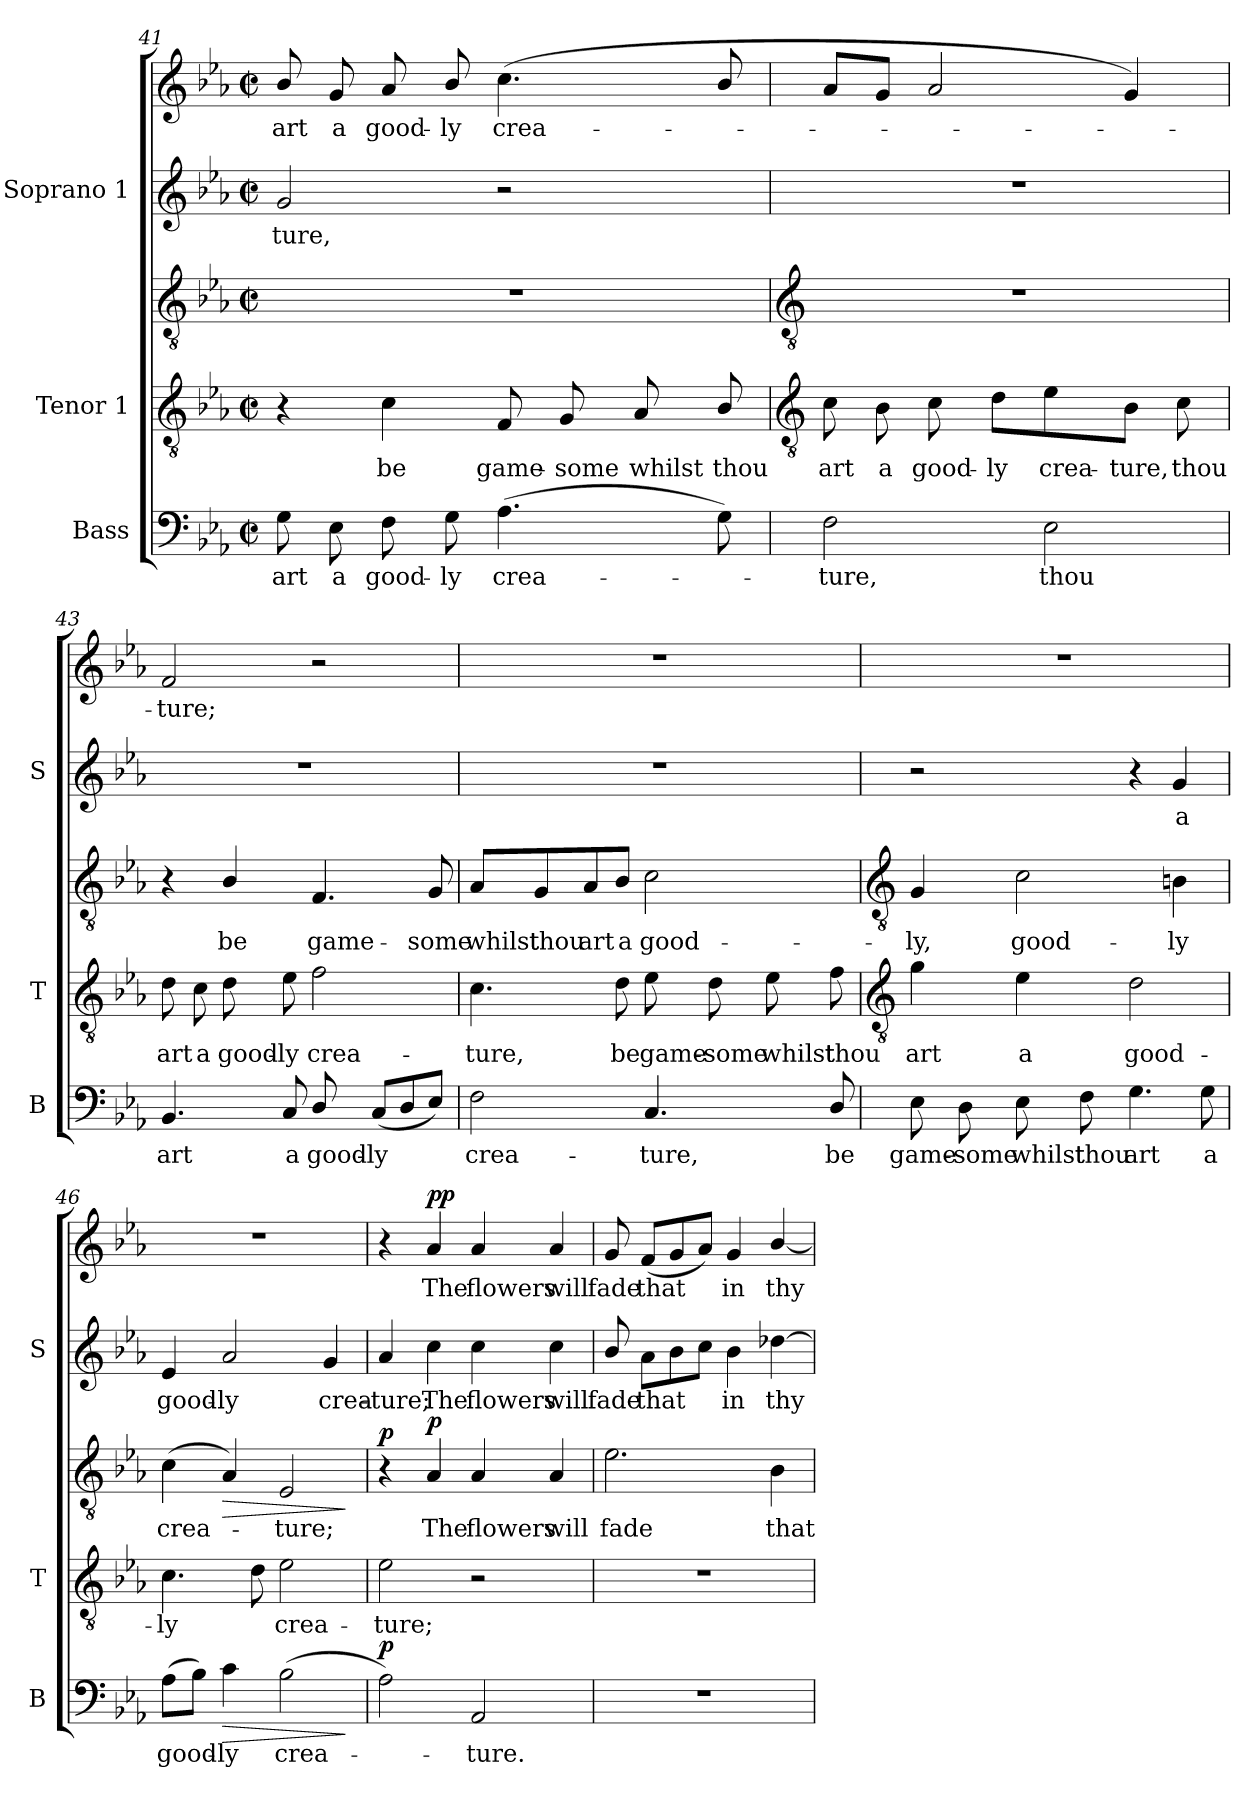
**kern	**text	**dynam	**kern	**text	**kern	**text	**dynam	**kern	**text	**kern	**text	**dynam
*part3	*part3	*part3	*part2	*part2	*part2	*part2	*part2	*part1	*part1	*part1	*part1	*part1
*staff5	*staff5	*staff5	*staff4	*staff4	*staff3	*staff3	*staff3/4	*staff2	*staff2	*staff1	*staff1	*staff1/2
*I"Bass	*	*	*I"Tenor 1	*	*	*	*	*I"Soprano 1	*	*	*	*
*I'B	*	*	*I'T	*	*	*	*	*I'S	*	*	*	*
*clefF4	*	*	*clefGv2	*	*clefGv2	*	*	*clefG2	*	*clefG2	*	*
*k[b-e-a-]	*	*	*k[b-e-a-]	*	*k[b-e-a-]	*	*	*k[b-e-a-]	*	*k[b-e-a-]	*	*
*E-:	*	*	*E-:	*	*E-:	*	*	*E-:	*	*E-:	*	*
*M2/2	*	*	*M2/2	*	*M2/2	*	*	*M2/2	*	*M2/2	*	*
*met(c|)	*	*	*met(c|)	*	*met(c|)	*	*	*met(c|)	*	*met(c|)	*	*
=41	=41	=41	=41	=41	=41	=41	=41	=41	=41	=41	=41	=41
!	!LO:LY:b	!	!	!	!	!	!	!	!LO:LY:b	!	!LO:LY:b	!
8G	art	.	4r	.	1r	.	.	2g	ture,	8b-/	-art	.
!	!LO:LY:b	!	!	!	!	!	!	!	!	!	!LO:LY:b	!
8E-	a	.	.	.	.	.	.	.	.	8g	a	.
!	!LO:LY:b	!	!	!LO:LY:b	!	!	!	!	!	!	!LO:LY:b	!
8F	good-	.	4c	be	.	.	.	.	.	8a-	good-	.
!	!LO:LY:b	!	!	!	!	!	!	!	!	!	!LO:LY:b	!
8G	-ly	.	.	.	.	.	.	.	.	8b-/	-ly	.
!	!LO:LY:b	!	!	!LO:LY:b	!	!	!	!	!	!	!LO:LY:b	!
(>4.A-	crea-	.	8F	game-	.	.	.	2r	.	(<4.cc	crea-	.
!	!	!	!	!LO:LY:b	!	!	!	!	!	!	!	!
.	.	.	8G	-some	.	.	.	.	.	.	.	.
!	!	!	!	!LO:LY:b	!	!	!	!	!	!	!	!
.	.	.	8A-	whilst	.	.	.	.	.	.	.	.
!	!	!	!	!LO:LY:b	!	!	!	!	!	!	!	!
8G)	.	.	8B-/	thou	.	.	.	.	.	8b-/	.	.
!!LO:LB:g=z
=42	=42	=42	=42	=42	=42	=42	=42	=42	=42	=42	=42	=42
*	*	*	*clefGv2	*	*clefGv2	*	*	*	*	*	*	*
!	!LO:LY:b	!	!	!LO:LY:b	!	!	!	!	!	!	!	!
2F	ture,	.	8c	art	1r	.	.	1r	.	8a-L	.	.
!	!	!	!	!LO:LY:b	!	!	!	!	!	!	!	!
.	.	.	8B-	a	.	.	.	.	.	8gJ	.	.
!	!	!	!	!LO:LY:b	!	!	!	!	!	!	!	!
.	.	.	8c	good-	.	.	.	.	.	2a-	.	.
!	!	!	!	!LO:LY:b	!	!	!	!	!	!	!	!
.	.	.	8dL	-ly	.	.	.	.	.	.	.	.
!	!LO:LY:b	!	!	!LO:LY:b	!	!	!	!	!	!	!	!
2E-	thou	.	4e-	crea-	.	.	.	.	.	.	.	.
!	!	!	!	!LO:LY:b	!	!	!	!	!	!	!	!
.	.	.	8B-J	-ture,	.	.	.	.	.	4g)	.	.
!	!	!	!	!LO:LY:b	!	!	!	!	!	!	!	!
.	.	.	8c	thou	.	.	.	.	.	.	.	.
=43	=43	=43	=43	=43	=43	=43	=43	=43	=43	=43	=43	=43
!	!LO:LY:b	!	!	!LO:LY:b	!	!	!	!	!	!	!LO:LY:b	!
4.BB-	art	.	8d	art	4r	.	.	1r	.	2f	ture;	.
!	!	!	!	!LO:LY:b	!	!	!	!	!	!	!	!
.	.	.	8c	a	.	.	.	.	.	.	.	.
!	!	!	!	!LO:LY:b	!	!LO:LY:b	!	!	!	!	!	!
.	.	.	8d	good-	4B-/	be	.	.	.	.	.	.
!	!LO:LY:b	!	!	!LO:LY:b	!	!	!	!	!	!	!	!
8C	a	.	8e-	-ly	.	.	.	.	.	.	.	.
!	!LO:LY:b	!	!	!LO:LY:b	!	!LO:LY:b	!	!	!	!	!	!
8D/	good-	.	2f	crea-	4.F	game-	.	.	.	2r	.	.
!	!LO:LY:b	!	!	!	!	!	!	!	!	!	!	!
(<8C/L	-ly	.	.	.	.	.	.	.	.	.	.	.
8D/	.	.	.	.	.	.	.	.	.	.	.	.
!	!	!	!	!	!	!LO:LY:b	!	!	!	!	!	!
8E-/J)	.	.	.	.	8G	-some	.	.	.	.	.	.
=44	=44	=44	=44	=44	=44	=44	=44	=44	=44	=44	=44	=44
!	!LO:LY:b	!	!	!LO:LY:b	!	!LO:LY:b	!	!	!	!	!	!
2F	crea-	.	4.c	-ture,	8A-/L	-whilst	.	1r	.	1r	.	.
!	!	!	!	!	!	!LO:LY:b	!	!	!	!	!	!
.	.	.	.	.	8G/	thou	.	.	.	.	.	.
!	!	!	!	!	!	!LO:LY:b	!	!	!	!	!	!
.	.	.	.	.	8A-/	art	.	.	.	.	.	.
!	!	!	!	!LO:LY:b	!	!LO:LY:b	!	!	!	!	!	!
.	.	.	8d	be	8B-/J	a	.	.	.	.	.	.
!	!LO:LY:b	!	!	!LO:LY:b	!	!LO:LY:b	!	!	!	!	!	!
4.C	-ture,	.	8e-	game-	2c	good-	.	.	.	.	.	.
!	!	!	!	!LO:LY:b	!	!	!	!	!	!	!	!
.	.	.	8d	-some	.	.	.	.	.	.	.	.
!	!	!	!	!LO:LY:b	!	!	!	!	!	!	!	!
.	.	.	8e-	whilst	.	.	.	.	.	.	.	.
!	!LO:LY:b	!	!	!LO:LY:b	!	!	!	!	!	!	!	!
8D/	be	.	8f	thou	.	.	.	.	.	.	.	.
!!LO:LB:g=z
=45	=45	=45	=45	=45	=45	=45	=45	=45	=45	=45	=45	=45
*	*	*	*clefGv2	*	*clefGv2	*	*	*	*	*	*	*
!	!LO:LY:b	!	!	!LO:LY:b	!	!LO:LY:b	!	!	!	!	!	!
8E-	game-	.	4g	art	4G	ly,	.	2r	.	1r	.	.
!	!LO:LY:b	!	!	!	!	!	!	!	!	!	!	!
8D	-some	.	.	.	.	.	.	.	.	.	.	.
!	!LO:LY:b	!	!	!LO:LY:b	!	!LO:LY:b	!	!	!	!	!	!
8E-	whilst	.	4e-	a	2c	good-	.	.	.	.	.	.
!	!LO:LY:b	!	!	!	!	!	!	!	!	!	!	!
8F	thou	.	.	.	.	.	.	.	.	.	.	.
!	!LO:LY:b	!	!	!LO:LY:b	!	!	!	!	!	!	!	!
4.G	art	.	2d	good-	.	.	.	4r	.	.	.	.
!	!	!	!	!	!	!LO:LY:b	!	!	!LO:LY:b	!	!	!
.	.	.	.	.	4Bn	-ly	.	4g	a	.	.	.
!	!LO:LY:b	!	!	!	!	!	!	!	!	!	!	!
8G	a	.	.	.	.	.	.	.	.	.	.	.
=46	=46	=46	=46	=46	=46	=46	=46	=46	=46	=46	=46	=46
!	!LO:LY:b	!	!	!LO:LY:b	!	!LO:LY:b	!	!	!LO:LY:b	!	!	!
(>8A-L	good-	.	4.c	ly	(<4c	-crea-	.	4e-	good-	1r	.	.
8B-J)	.	.	.	.	.	.	.	.	.	.	.	.
!	!LO:LY:b	!LO:HP:b	!	!	!	!	!LO:HP:b	!	!LO:LY:b	!	!	!
4c	ly	>	.	.	4A-)	.	>	2a-	-ly	.	.	.
.	.	.	8d	.	.	.	.	.	.	.	.	.
!	!LO:LY:b	!	!	!LO:LY:b	!	!LO:LY:b	!	!	!	!	!	!
(>2B-	crea-	.	2e-	crea-	2E-	ture;	.	.	.	.	.	.
!	!	!	!	!	!	!	!	!	!LO:LY:b	!	!	!
.	.	.	.	.	.	.	.	4g	crea-	.	.	.
.	.	]	.	.	.	.	]	.	.	.	.	.
=47	=47	=47	=47	=47	=47	=47	=47	=47	=47	=47	=47	=47
!	!	!LO:DY:b	!	!LO:LY:b	!	!	!LO:DY:b=2	!	!LO:LY:b	!	!	!
2A-)	.	p	2e-	ture;	4r	.	p	4a-	ture;	4r	.	.
!	!	!	!	!	!	!LO:LY:b	!LO:DY:b	!	!LO:LY:b	!	!LO:LY:b	!LO:DY:b=2
!	!	!	!	!	!	!	!	!	!	!	!	!LO:DY:n=1:b
.	.	.	.	.	4A-	The	p	4cc	The	4a-	-The	p p
!	!LO:LY:b	!	!	!	!	!LO:LY:b	!	!	!LO:LY:b	!	!LO:LY:b	!
2AA-	ture.	.	2r	.	4A-	flowers	.	4cc	flowers	4a-	flowers	.
!	!	!	!	!	!	!LO:LY:b	!	!	!LO:LY:b	!	!LO:LY:b	!
.	.	.	.	.	4A-	will	.	4cc	will	4a-	will	.
=48	=48	=48	=48	=48	=48	=48	=48	=48	=48	=48	=48	=48
!	!	!	!	!	!	!LO:LY:b	!	!	!LO:LY:b	!	!LO:LY:b	!
1r	.	.	1r	.	2.e-	fade	.	8b-/	fade	8g	fade	.
!	!	!	!	!	!	!	!	!	!LO:LY:b	!	!LO:LY:b	!
.	.	.	.	.	.	.	.	8a-L	that	(<8fL	that	.
.	.	.	.	.	.	.	.	8b-	.	8g	.	.
.	.	.	.	.	.	.	.	8ccJ	.	8a-J)	.	.
!	!	!	!	!	!	!	!	!	!LO:LY:b	!	!LO:LY:b	!
.	.	.	.	.	.	.	.	4b-	in	4g	in	.
!	!	!	!	!	!	!LO:LY:b	!	!	!LO:LY:b	!	!LO:LY:b	!
.	.	.	.	.	4B-	that	.	[4dd-X	thy-	[4b-/	thy	.
=	=	=	=	=	=	=	=	=	=	=	=	=
*-	*-	*-	*-	*-	*-	*-	*-	*-	*-	*-	*-	*-
